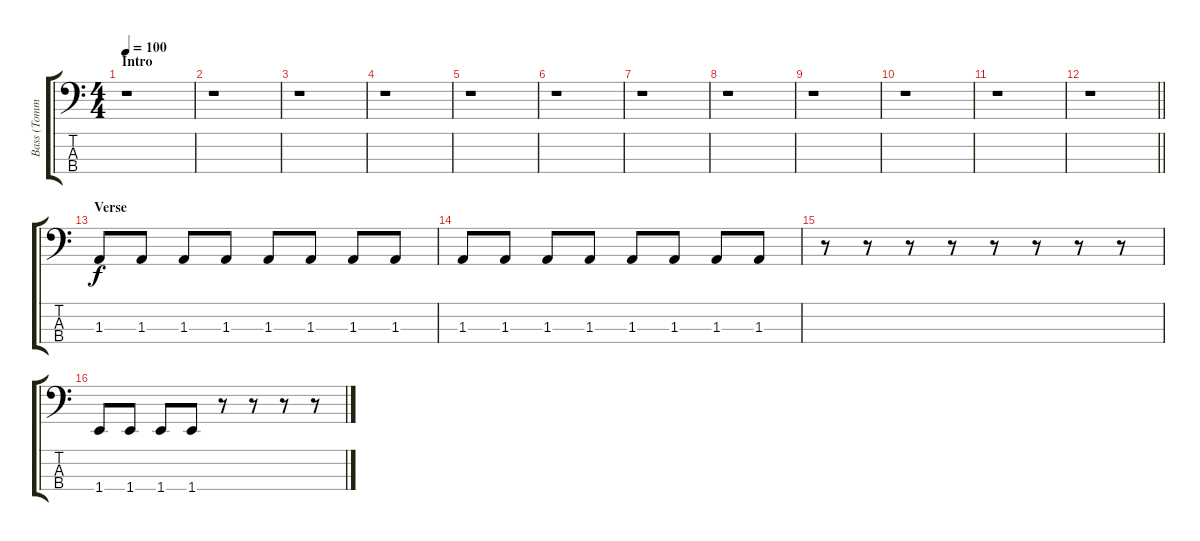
\track ("Bass (Tommy Stintson)" "Bass (Tomm") {instrument electricbassfinger}
\staff {score tabs}
\tuning (Gb2 Db2 Ab1 Eb1) {hide}
\ts (4 4)
\section ("" "Intro")
\tempo 100
\clef f4
\ks c
r.1{dy f instrument electricbassfinger} |
r.1 |
r.1 |
r.1 |
r.1 |
r.1 |
r.1 |
r.1 |
r.1 |
r.1 |
r.1 |
\barLineRight lightlight
r.1 |
\section ("" "Verse")
1.3.8 1.3.8 1.3.8 1.3.8 1.3.8 1.3.8 1.3.8 1.3.8 |
1.3.8 1.3.8 1.3.8 1.3.8 1.3.8 1.3.8 1.3.8 1.3.8 |
r.8 r.8 r.8 r.8 r.8 r.8 r.8 r.8 |
1.4.8 1.4.8 1.4.8 1.4.8 r.8 r.8 r.8 r.8
